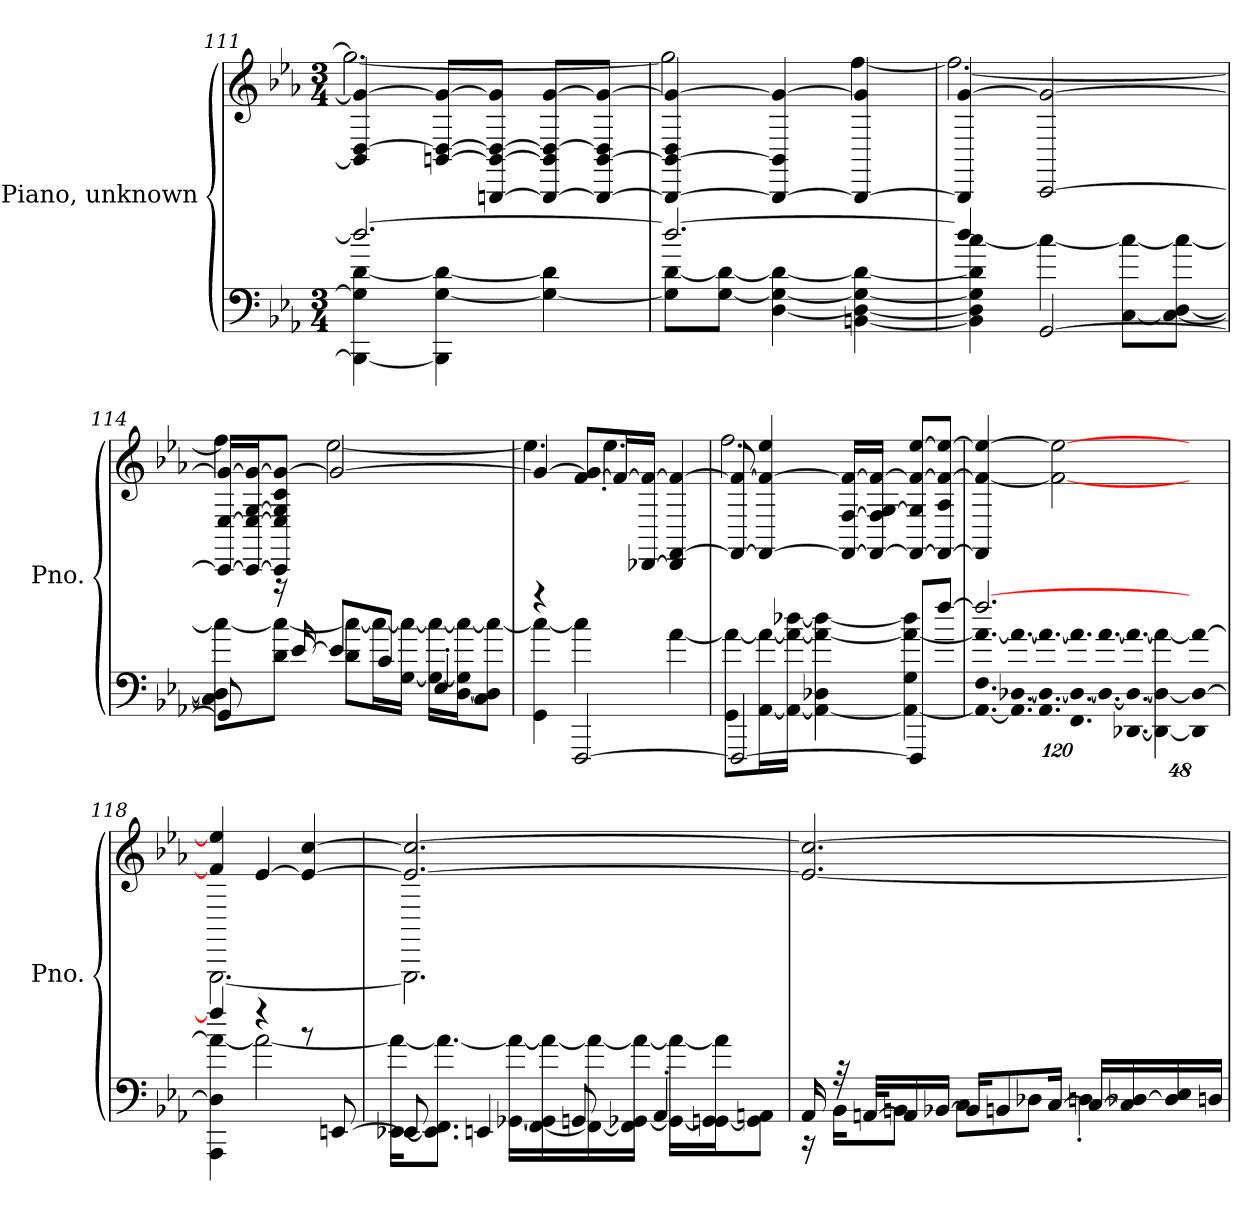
**kern	**kern
*part1	*part1
*staff2	*staff1
*I"Piano, unknown	*
*I'Pno.	*
!!LO:LB:g=z
*clefF4	*clefG2
*k[b-e-a-]	*k[b-e-a-]
*M3/4	*M3/4
=111	=111
*^	*^
2.dd/_	4BBB\_ 4G\] [4d\	4BB/] [4D/ 4g/_	2.gg\_
.	4BBB\] [4G\ 4d\_	[8BBn/ 8D/_ 8g/_L	.
.	.	[8BBBn/ 8BB/_ 8D/_ 8g/]J	.
.	4G\_ 4d\]	8BBB/_ 8BB/] 8D/_ [8g/L	.
.	.	8BBB/_ [8BB/ 8D/] 8g/_J	.
=112	=112	=112	=112
2.dd/_	8G\] [8d\L	4BBB/_ 4BB/_ 4D/ 4g/_	2gg\]
.	[8G\ 8d\_J	.	.
.	[4D\ 4G\_ 4d\_	4BBB/_ 4BB/] 4g/_	.
.	[4BBn\ 4D\_ 4G\_ 4d\_	4BBB/_ 4g/]	[4ff\
=113	=113	=113	=113
4dd/]	4BB\] 4D\] 4G\] 4d\] [4cc\	4BBB/] [4g/	2.ff\_
[2GG/	4cc\_	[2CC/ 2g/_	.
.	[8C\ 8cc\_L	.	.
.	8C\_ [8D\ 8cc\_J	.	.
=114	=114	=114	=114
8GG/]	8C\] 8D\] 8cc\_L	16CC/_ [16E-/ 16g/_LL	4ff\]
.	.	16CC/_ 16E-/_ [16G/ 16g/_J	.
16r	8d\ 8cc\_J	8CC/] 8E-/] 8G/] 8c/ 8g/_J	.
[16e-/	.	.	.
8e-/L]	8d\ 8cc\_L	2g/_	[2ee-\
8c/J	16cc\L_	.	.
.	[16G\ 16cc\_JJ	.	.
4E-'/	16G\_ 16cc\_LL	.	.
.	[16D\ 16G\] 16cc\_J	.	.
.	8C\ 8D\] 8cc\_J	.	.
!!LO:LB:g=z	!!
=115	=115	=115	=115
4r	4GG\ 4cc\_	4g/_	4.ee-\]
[2FFF/	4cc\]	[8f/ 8g/]L	.
.	.	16f/L_	4.ee-'\
.	.	[16DD-X/ 16f/_JJ	.
.	[4a-\	4DD-/] [4FF/ 4f/_	.
=116	=116	=116	=116
2FFF/_	8GG\ 8a-\_L	8FF/_ 8f/_	2.ff\
.	[16AA-\ 16a-\_L	4FF/_ 4f/_ 4ee-/	.
.	16AA-\_ 16a-\_ [16dd-X\JJ	.	.
.	4AA-\_ 4D-X\ 4a-\_ 4dd-\_	.	.
.	.	16FF/_ [16F/ 16f/_LL	.
.	.	16FF/_ 16F/] [16G/ 16f/_JJ	.
8FFF/L]	4AA-\_ 4G\ 4a-\_ 4dd-\]	8FF/_ 8G/] 8f/_ [8ee-/L	.
[8ff/J	.	8FF/_ 8A-/ 8f/_ 8ee-/_J	.
*	*	*v	*v
=117	=117	=117
*	*Xbrackettup	*
!	!LO:N:vis=16.	!
2.ff/_	960%103AA-\_ 960%103F\ 960%103a-\_LL	4FF/] 4f/_ 4ee-/_
!	!LO:N:vis=16.	!
.	960%103AA-\] [960%103D-X\ 960%103a-\_	.
!	!LO:N:vis=16.	!
.	960%103AA-\ 960%103D-\_ 960%103a-\_	.
.	.	2f\_ 2ee-\_
!	!LO:N:vis=16.	!
.	960%103FF\ 960%103D-\_ 960%103a-\]	.
!	!LO:N:vis=32.	!
.	1920%103D-\_ [1920%103a-\L	.
!	!LO:N:vis=32.	!
.	[1920%103DD-X\ 1920%103D-\_ 1920%103a-\_JJ	.
.	192%41DD-\_ 192%41D-\_ 192%41a-\_	.
1920ryy	1920DD-\] 1920D-\_ 1920a-\_	1920ryy
!!LO:LB:g=z
=118	=118	=118
*	*	*^
4ff/]	4AAA-\ 4D-\] 4a-\_	4f/] 4ee-/]	[2.GGG\
4r	2a-\_	[4e-/	.
8r	.	4e-/_ [4cc/	.
[8EEn/	.	.	.
=119	=119	=119	=119
8EE/]	[16EE-X\ 16a-\_KL	2.e-/_ 2.cc/_	2.GGG\]
.	8.EE-\] 8.FF\ 8.a-\_J	.	.
4EEn/	.	.	.
.	[16GG-X\ 16a-\_LL	.	.
.	[16FF\ 16GG-\] 16a-\_	.	.
8GGn/	16FF\_ 16a-\_	.	.
.	16FF\] [16GG-X\ 16a-\_JJ	.	.
4AA-'/	16GG-\_ 16a-\_LL	.	.
.	16GG-\] [16GGn\ 16a-\]J	.	.
.	8GG\] 8AAn\J	.	.
*	*	*v	*v
!!LO:LB:g=z
=120	=120	=120
16AA-/	16r	2.e-/_ 2.cc/_
32r	16BB-\KL	.
[32AAn/KLL	.	.
16AA/]	8BBn\J	.
[16BB-X/JJ	.	.
16BB-/KL]	8C\L	.
8BBn/	.	.
.	8D-X\J	.
[16C/Jk	.	.
16C/LL_	4Dn'\	.
16C/] [16D-X/	.	.
16D-/] 16E-/	.	.
16Dn/JJ	.	.
*v	*v	*
=	=
*-	*-
